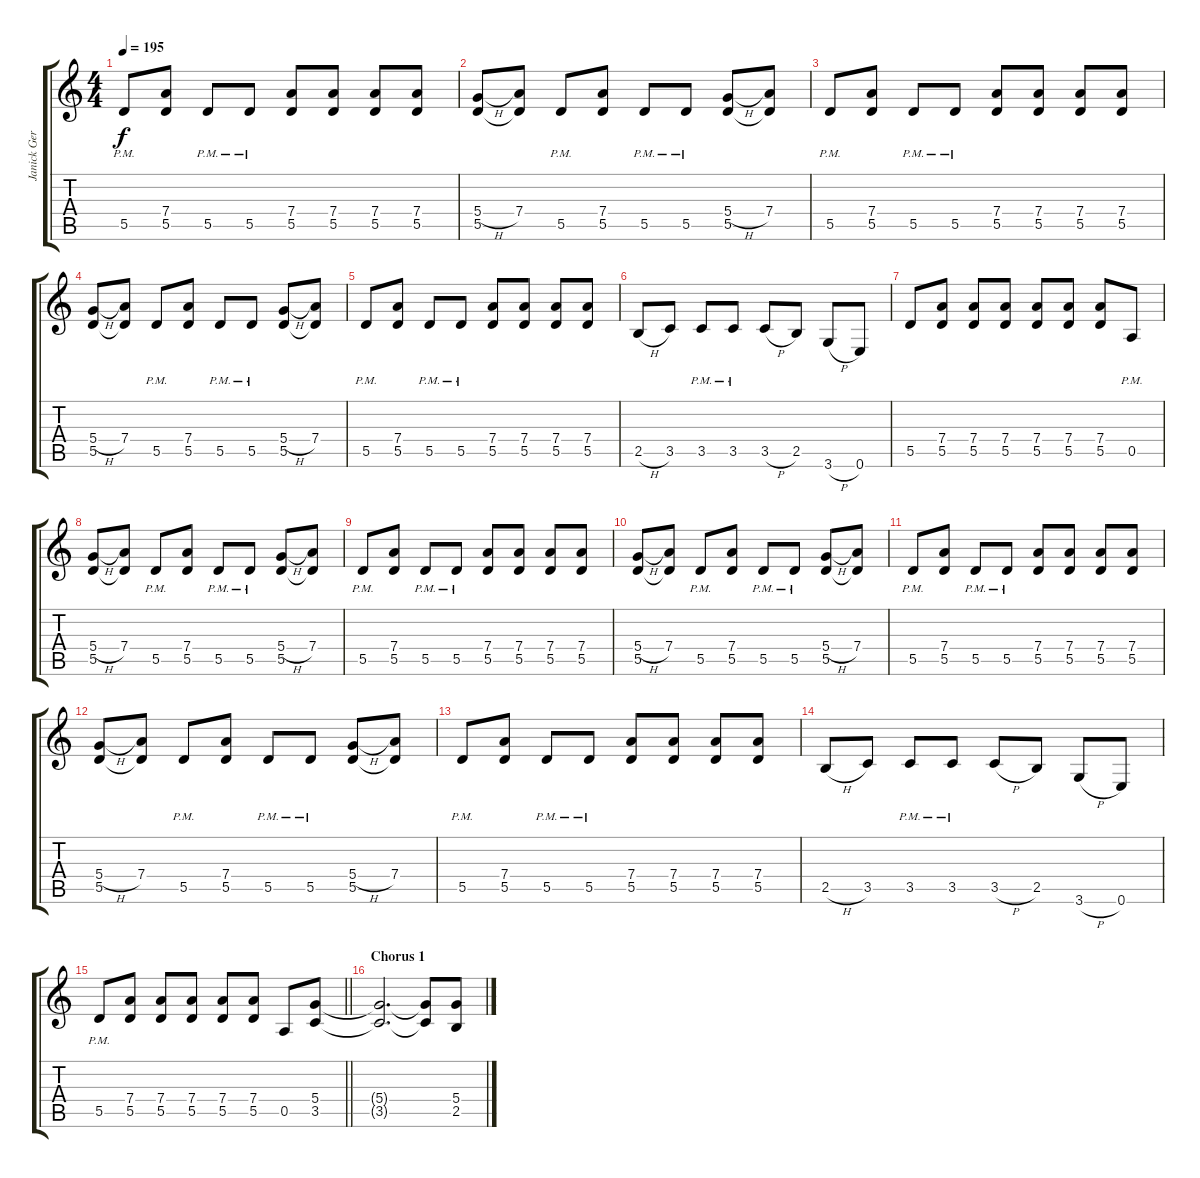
\track ("Janick Gers" "Janick Ger") {instrument overdrivenguitar}
\staff {score tabs}
\tuning (E4 B3 G3 D3 A2 E2) {hide}
\ts (4 4)
\tempo 195
\clef g2
\ks c
5.5{pm}.8{dy f} (7.4 5.5).8 5.5{pm}.8 5.5{pm}.8 (7.4 5.5).8 (7.4 5.5).8 (7.4 5.5).8 (7.4 5.5).8 |
(5.4{h} 5.5).8 (7.4 5.5{t}).8 5.5{pm}.8 (7.4 5.5).8 5.5{pm}.8 5.5{pm}.8 (5.4{h} 5.5).8 (7.4 5.5{t}).8 |
5.5{pm}.8 (7.4 5.5).8 5.5{pm}.8 5.5{pm}.8 (7.4 5.5).8 (7.4 5.5).8 (7.4 5.5).8 (7.4 5.5).8 |
(5.4{h} 5.5).8 (7.4 5.5{t}).8 5.5{pm}.8 (7.4 5.5).8 5.5{pm}.8 5.5{pm}.8 (5.4{h} 5.5).8 (7.4 5.5{t}).8 |
5.5{pm}.8 (7.4 5.5).8 5.5{pm}.8 5.5{pm}.8 (7.4 5.5).8 (7.4 5.5).8 (7.4 5.5).8 (7.4 5.5).8 |
2.5{h}.8 3.5.8 3.5{pm}.8 3.5{pm}.8 3.5{h}.8 2.5.8 3.6{h}.8 0.6.8 |
5.5.8 (7.4 5.5).8 (7.4 5.5).8 (7.4 5.5).8 (7.4 5.5).8 (7.4 5.5).8 (7.4 5.5).8 0.5{pm}.8 |
(5.4{h} 5.5).8 (7.4 5.5{t}).8 5.5{pm}.8 (7.4 5.5).8 5.5{pm}.8 5.5{pm}.8 (5.4{h} 5.5).8 (7.4 5.5{t}).8 |
5.5{pm}.8 (7.4 5.5).8 5.5{pm}.8 5.5{pm}.8 (7.4 5.5).8 (7.4 5.5).8 (7.4 5.5).8 (7.4 5.5).8 |
(5.4{h} 5.5).8 (7.4 5.5{t}).8 5.5{pm}.8 (7.4 5.5).8 5.5{pm}.8 5.5{pm}.8 (5.4{h} 5.5).8 (7.4 5.5{t}).8 |
5.5{pm}.8 (7.4 5.5).8 5.5{pm}.8 5.5{pm}.8 (7.4 5.5).8 (7.4 5.5).8 (7.4 5.5).8 (7.4 5.5).8 |
(5.4{h} 5.5).8 (7.4 5.5{t}).8 5.5{pm}.8 (7.4 5.5).8 5.5{pm}.8 5.5{pm}.8 (5.4{h} 5.5).8 (7.4 5.5{t}).8 |
5.5{pm}.8 (7.4 5.5).8 5.5{pm}.8 5.5{pm}.8 (7.4 5.5).8 (7.4 5.5).8 (7.4 5.5).8 (7.4 5.5).8 |
2.5{h}.8 3.5.8 3.5{pm}.8 3.5{pm}.8 3.5{h}.8 2.5.8 3.6{h}.8 0.6.8 |
\barLineRight lightlight
5.5{pm}.8 (7.4 5.5).8 (7.4 5.5).8 (7.4 5.5).8 (7.4 5.5).8 (7.4 5.5).8 0.5.8 (5.4 3.5).8 |
\section ("" "Chorus 1")
(5.4{t} 3.5{t}).2{d} (5.4{t} 3.5{t}).8 (5.4 2.5).8
